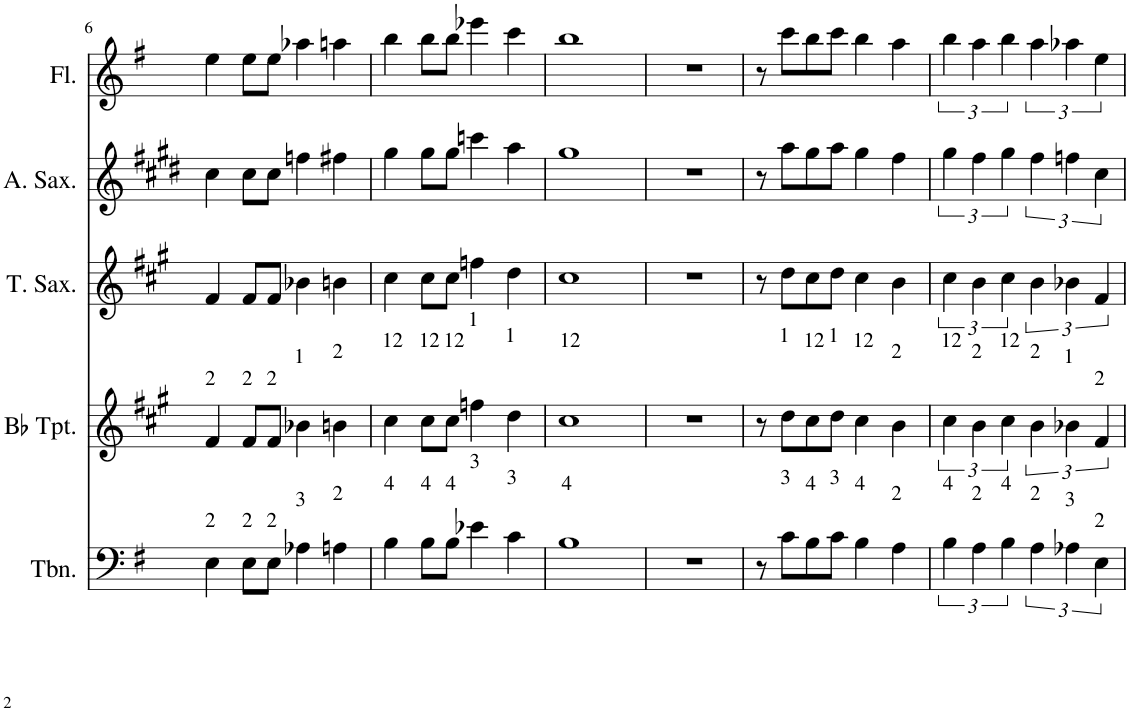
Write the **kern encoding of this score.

**kern	**kern	**kern	**kern	**kern
*part5	*part4	*part3	*part2	*part1
*staff5	*staff4	*staff3	*staff2	*staff1
*I"Trombone	*I"Bb Trumpet	*I"Tenor Saxophone	*I"Alto Saxophone	*I"Flute
*I'Tbn.	*I'Bb Tpt.	*I'T. Sax.	*I'A. Sax.	*I'Fl.
!!LO:PB:g=z
*clefF4	*clefG2	*clefG2	*clefG2	*clefG2
*	*Trd1c2	*Trd8c14	*Trd5c9	*
*k[f#]	*k[f#c#g#]	*k[f#c#g#]	*k[f#c#g#d#]	*k[f#]
*M4/4	*M4/4	*M4/4	*M4/4	*M4/4
=6	=6	=6	=6	=6
!	!LO:TX:a:t=2	!	!	!
!LO:TX:a:t=2	!	!	!	!
4E\	4f#/	4f#/	4cc#\	4ee\
!	!LO:TX:a:t=2	!	!	!
!LO:TX:a:t=2	!	!	!	!
8E\L	8f#/L	8f#/L	8cc#\L	8ee\L
!	!LO:TX:a:t=2	!	!	!
!LO:TX:a:t=2	!	!	!	!
8E\J	8f#/J	8f#/J	8cc#\J	8ee\J
!	!LO:TX:a:t=1	!	!	!
!LO:TX:a:t=3	!	!	!	!
4A-X\	4b-X\	4b-X\	4ffn\	4aa-X\
!	!LO:TX:a:t=2	!	!	!
!LO:TX:a:t=2	!	!	!	!
4An\	4bn\	4bn\	4ff#X\	4aan\
=7	=7	=7	=7	=7
!	!LO:TX:a:t=12	!	!	!
!LO:TX:a:t=4	!	!	!	!
4B\	4cc#\	4cc#\	4gg#\	4bb\
!	!LO:TX:a:t=12	!	!	!
!LO:TX:a:t=4	!	!	!	!
8B\L	8cc#\L	8cc#\L	8gg#\L	8bb\L
!	!LO:TX:a:t=12	!	!	!
!LO:TX:a:t=4	!	!	!	!
8B\J	8cc#\J	8cc#\J	8gg#\J	8bb\J
!	!LO:TX:a:t=1	!	!	!
!LO:TX:a:t=3	!	!	!	!
4e-X\	4ffn\	4ffn\	4cccn\	4eee-X\
!	!LO:TX:a:t=1	!	!	!
!LO:TX:a:t=3	!	!	!	!
4c\	4dd\	4dd\	4aa\	4ccc\
=8	=8	=8	=8	=8
!	!LO:TX:a:t=12	!	!	!
!LO:TX:a:t=4	!	!	!	!
1B	1cc#	1cc#	1gg#	1bb
=9	=9	=9	=9	=9
1r	1r	1r	1r	1r
=10	=10	=10	=10	=10
8r	8r	8r	8r	8r
!	!LO:TX:a:t=1	!	!	!
!LO:TX:a:t=3	!	!	!	!
8c\L	8dd\L	8dd\L	8aa\L	8ccc\L
!	!LO:TX:a:t=12	!	!	!
!LO:TX:a:t=4	!	!	!	!
8B\	8cc#\	8cc#\	8gg#\	8bb\
!	!LO:TX:a:t=1	!	!	!
!LO:TX:a:t=3	!	!	!	!
8c\J	8dd\J	8dd\J	8aa\J	8ccc\J
!	!LO:TX:a:t=12	!	!	!
!LO:TX:a:t=4	!	!	!	!
4B\	4cc#\	4cc#\	4gg#\	4bb\
!	!LO:TX:a:t=2	!	!	!
!LO:TX:a:t=2	!	!	!	!
4A\	4b\	4b\	4ff#\	4aa\
=11	=11	=11	=11	=11
!	!LO:TX:a:t=12	!	!	!
!LO:TX:a:t=4	!	!	!	!
6B\	6cc#\	6cc#\	6gg#\	6bb\
!	!LO:TX:a:t=2	!	!	!
!LO:TX:a:t=2	!	!	!	!
6A\	6b\	6b\	6ff#\	6aa\
!	!LO:TX:a:t=12	!	!	!
!LO:TX:a:t=4	!	!	!	!
6B\	6cc#\	6cc#\	6gg#\	6bb\
!	!LO:TX:a:t=2	!	!	!
!LO:TX:a:t=2	!	!	!	!
6A\	6b\	6b\	6ff#\	6aa\
!	!LO:TX:a:t=1	!	!	!
!LO:TX:a:t=3	!	!	!	!
6A-X\	6b-X\	6b-X\	6ffn\	6aa-X\
!	!LO:TX:a:t=2	!	!	!
!LO:TX:a:t=2	!	!	!	!
6E\	6f#/	6f#/	6cc#\	6ee\
=	=	=	=	=
*-	*-	*-	*-	*-
